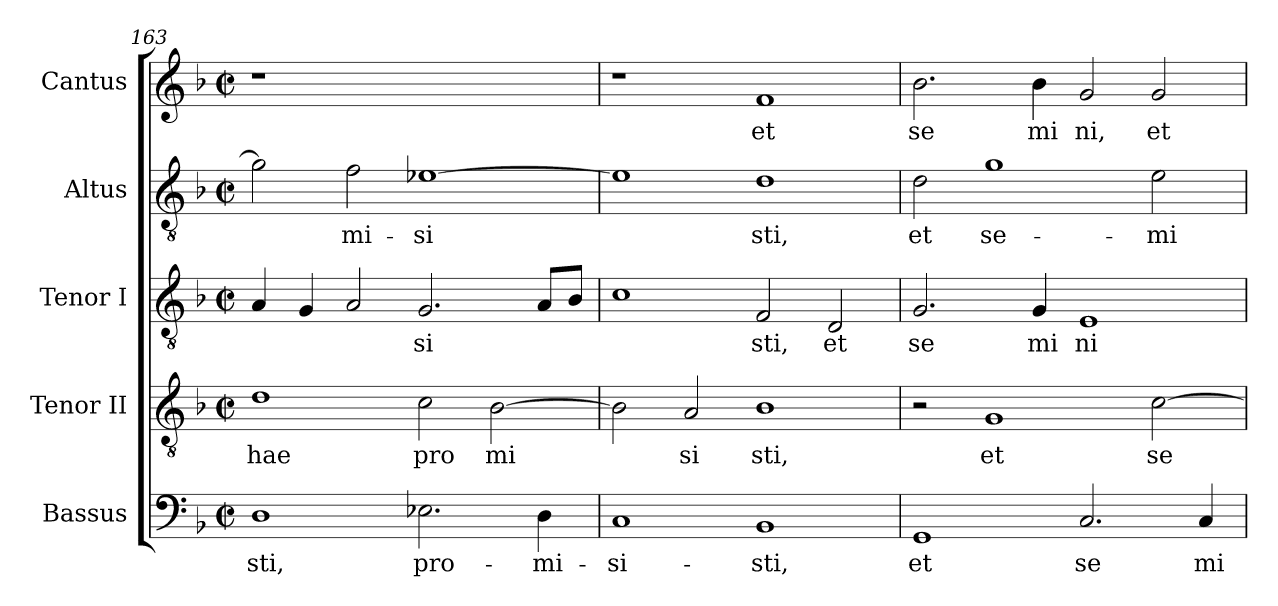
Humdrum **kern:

**kern	**text	**kern	**text	**kern	**text	**kern	**text	**kern	**text
*part5	*part5	*part4	*part4	*part3	*part3	*part2	*part2	*part1	*part1
*staff5	*staff5	*staff4	*staff4	*staff3	*staff3	*staff2	*staff2	*staff1	*staff1
*I"Bassus	*	*I"Tenor II	*	*I"Tenor I	*	*I"Altus	*	*I"Cantus	*
*I'B	*	*I'T II	*	*I'T I	*	*I'A	*	*I'C	*
*clefF4	*	*clefGv2	*	*clefGv2	*	*clefGv2	*	*clefG2	*
*k[b-]	*	*k[b-]	*	*k[b-]	*	*k[b-]	*	*k[b-]	*
*F:	*	*F:	*	*F:	*	*F:	*	*F:	*
*M2/2	*	*M2/2	*	*M2/2	*	*M2/2	*	*M2/2	*
*met(c|)	*	*met(c|)	*	*met(c|)	*	*met(c|)	*	*met(c|)	*
=163	=163	=163	=163	=163	=163	=163	=163	=163	=163
!	!LO:LY:b:cj	!	!LO:LY:b:cj	!	!LO:LY:b:cj	!	!LO:LY:b:cj	!	!
1D	-sti,	1d	hae	4A/	.	2g\]	--	1r	.
!	!	!	!	!	!LO:LY:b:cj	!	!	!	!
.	.	.	.	4G/	.	.	.	.	.
!	!	!	!	!	!LO:LY:b:cj	!	!LO:LY:b:cj	!	!
.	.	.	.	2A/	.	2f\	-mi-	.	.
!	!LO:LY:b:cj	!	!LO:LY:b:cj	!	!LO:LY:b:cj	!	!LO:LY:b:cj	!	!
2.E-\	pro-	2c\	pro	2.G/	si	[>1e-X	-si-	1ryy	.
!	!	!	!LO:LY:b:cj	!	!	!	!	!	!
.	.	[>2B-\	mi	.	.	.	.	.	.
!	!LO:LY:b:cj	!	!	!	!LO:LY:b:cj	!	!	!	!
4D\	-mi-	.	.	8A/L	.	.	.	.	.
!	!	!	!	!	!LO:LY:b:cj	!	!	!	!
.	.	.	.	8B-/J	.	.	.	.	.
=164	=164	=164	=164	=164	=164	=164	=164	=164	=164
!	!LO:LY:b:cj	!	!LO:LY:b:cj	!	!LO:LY:b:cj	!	!LO:LY:b:cj	!	!
1C	-si-	2B-\]	.	1c	.	1e-]	--	1r	.
!	!	!	!LO:LY:b:cj	!	!	!	!	!	!
.	.	2A/	si	.	.	.	.	.	.
!	!LO:LY:b:cj	!	!LO:LY:b:cj	!	!LO:LY:b:cj	!	!LO:LY:b:cj	!	!LO:LY:b:cj
1BB-	-sti,	1B-	sti,	2F/	sti,	1d	-sti,	1f	et
!	!	!	!	!	!LO:LY:b:cj	!	!	!	!
.	.	.	.	2D/	et	.	.	.	.
!!LO:LB:g=z
=165	=165	=165	=165	=165	=165	=165	=165	=165	=165
!	!LO:LY:b:cj	!	!	!	!LO:LY:b:cj	!	!LO:LY:b:cj	!	!LO:LY:b:cj
1GG	et	2r	.	2.G/	se	2d\	et	2.b-\	se
!	!	!	!LO:LY:b:cj	!	!	!	!LO:LY:b:cj	!	!
.	.	1G	et	.	.	1g	se-	.	.
!	!	!	!	!	!LO:LY:b:cj	!	!	!	!LO:LY:b:cj
.	.	.	.	4G/	mi	.	.	4b-\	mi
!	!LO:LY:b:cj	!	!	!	!LO:LY:b:cj	!	!	!	!LO:LY:b:cj
2.C/	se	.	.	1E	ni	.	.	2g/	ni,
!	!	!	!LO:LY:b:cj	!	!	!	!LO:LY:b:cj	!	!LO:LY:b:cj
.	.	[>2c\	se	.	.	2e\	-mi-	2g/	et
!	!LO:LY:b:cj	!	!	!	!	!	!	!	!
4C/	mi	.	.	.	.	.	.	.	.
=	=	=	=	=	=	=	=	=	=
*-	*-	*-	*-	*-	*-	*-	*-	*-	*-
